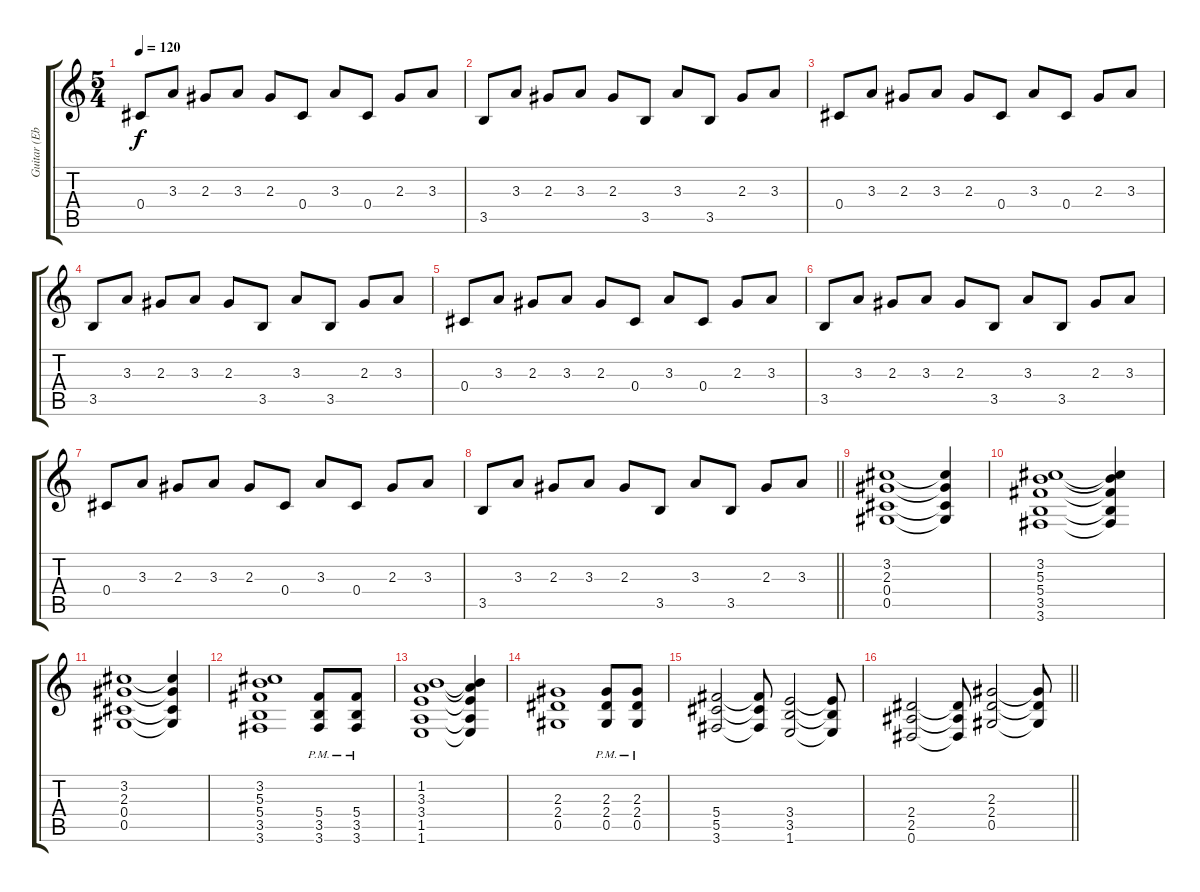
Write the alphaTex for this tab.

\track ("Guitar (Eb)" "Guitar (Eb") {instrument distortionguitar}
\staff {score tabs}
\tuning (Eb4 Bb3 Gb3 Db3 Ab2 Eb2) {hide}
\ts (5 4)
\tempo 120
\clef g2
\ks c
0.4.8{dy f instrument electricguitarclean} 3.3.8 2.3.8 3.3.8 2.3.8 0.4.8 3.3.8 0.4.8 2.3.8 3.3.8 |
3.5.8 3.3.8 2.3.8 3.3.8 2.3.8 3.5.8 3.3.8 3.5.8 2.3.8 3.3.8 |
0.4.8 3.3.8 2.3.8 3.3.8 2.3.8 0.4.8 3.3.8 0.4.8 2.3.8 3.3.8 |
3.5.8 3.3.8 2.3.8 3.3.8 2.3.8 3.5.8 3.3.8 3.5.8 2.3.8 3.3.8 |
0.4.8 3.3.8 2.3.8 3.3.8 2.3.8 0.4.8 3.3.8 0.4.8 2.3.8 3.3.8 |
3.5.8 3.3.8 2.3.8 3.3.8 2.3.8 3.5.8 3.3.8 3.5.8 2.3.8 3.3.8 |
0.4.8 3.3.8 2.3.8 3.3.8 2.3.8 0.4.8 3.3.8 0.4.8 2.3.8 3.3.8 |
\barLineRight lightlight
3.5.8 3.3.8 2.3.8 3.3.8 2.3.8 3.5.8 3.3.8 3.5.8 2.3.8 3.3.8 |
(3.2 2.3 0.4 0.5).1{instrument distortionguitar} (3.2{t} 2.3{t} 0.4{t} 0.5{t}).4 |
(3.2 5.3 5.4 3.5 3.6).1 (3.2{t} 5.3{t} 5.4{t} 3.5{t} 3.6{t}).4 |
(3.2 2.3 0.4 0.5).1 (3.2{t} 2.3{t} 0.4{t} 0.5{t}).4 |
(3.2 5.3 5.4 3.5 3.6).1 (5.4 3.5{pm} 3.6).8 (5.4 3.5{pm} 3.6).8 |
(1.2 3.3 3.4 1.5 1.6).1 (1.2{t} 3.3{t} 3.4{t} 1.5{t} 1.6{t}).4 |
(2.3 2.4 0.5).1 (2.3 2.4 0.5{pm}).8 (2.3 2.4 0.5{pm}).8 |
(5.4 5.5 3.6).2 (5.4{t} 5.5{t} 3.6{t}).8 (3.4 3.5 1.6).2 (3.4{t} 3.5{t} 1.6{t}).8 |
\barLineRight lightlight
(2.4 2.5 0.6).2 (2.4{t} 2.5{t} 0.6{t}).8 (2.3 2.4 0.5).2 (2.3{t} 2.4{t} 0.5{t}).8
